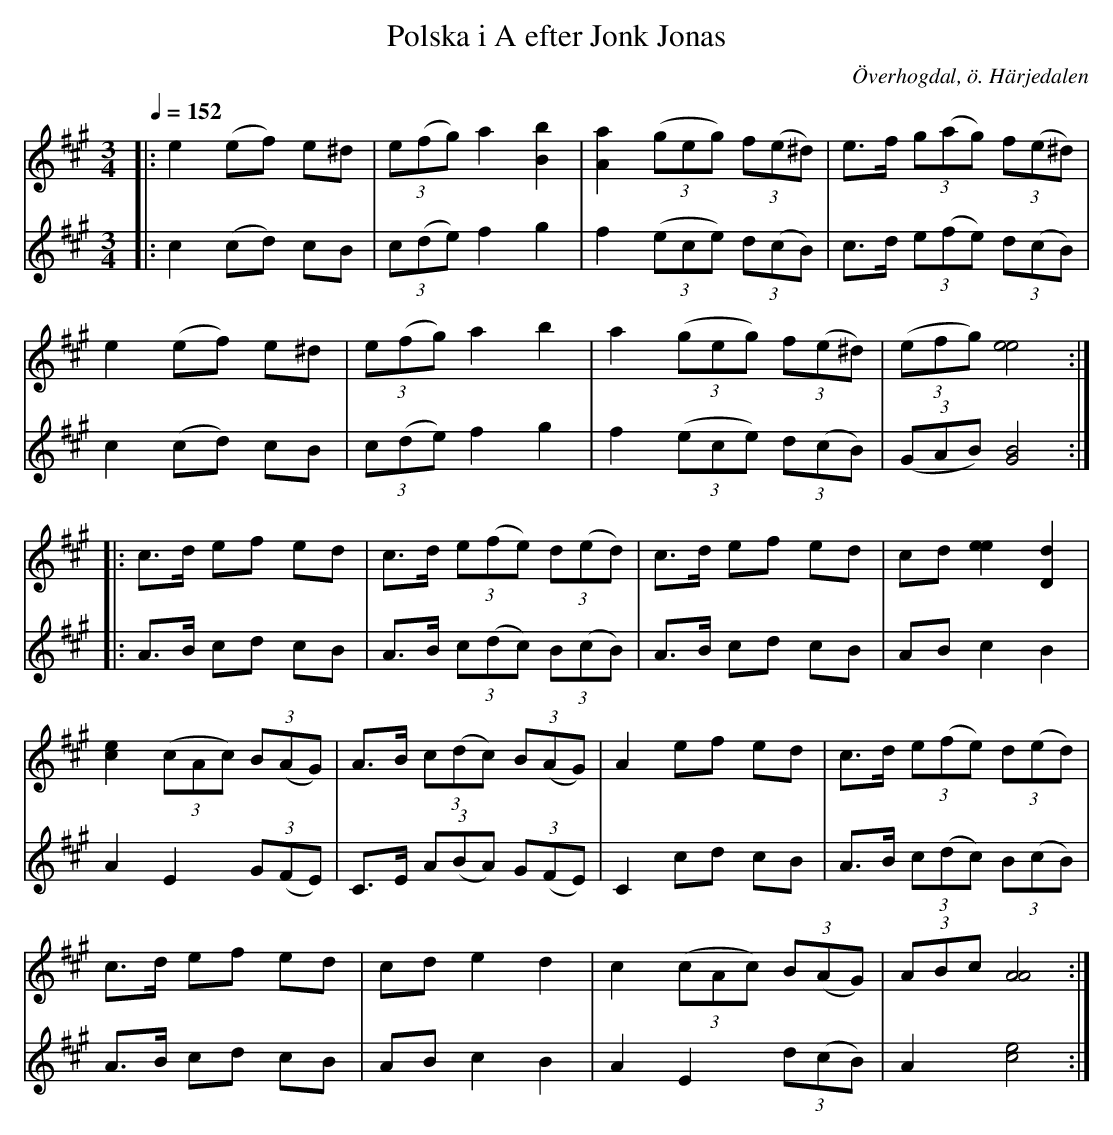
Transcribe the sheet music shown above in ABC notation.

X:1
T:Polska i A efter Jonk Jonas
O:Överhogdal, ö. Härjedalen
M:3/4
L:1/8
Q:1/4=152
K:A
V:1
|:e2 (ef) e^d|(3e(fg) a2 [B2b2]|[A2a2] ((3geg) (3f(e^d)|e>f (3g(ag) (3f(e^d)|!
e2 (ef) e^d|(3e(fg) a2 b2|a2 ((3geg) (3f(e^d)|((3efg) [e4e4]::!
c>d ef ed|c>d (3e(fe) (3d(ed)|c>d ef ed|cd [e2e2] [D2d2]|!
[c2e2] ((3cAc) (3B(AG)|A>B (3c(dc) (3B(AG)|A2 ef ed|c>d (3e(fe) (3d(ed)|!
c>d ef ed|cd e2 d2|c2 ((3cAc) (3B(AG)|(3ABc [A4A4]:|]
V:2
|:c2 (cd) cB|(3c(de) f2 g2|f2 ((3ece) (3d(cB)|c>d (3e(fe) (3d(cB)|!
c2 (cd) cB|(3c(de) f2 g2|f2 ((3ece) (3d(cB)|((3GAB) [G4B4]::!
A>B cd cB|A>B (3c(dc) (3B(cB)|A>B cd cB|AB c2 B2|!
A2 E2 (3G(FE)|C>E (3A(BA) (3G(FE)|C2 cd cB|A>B (3c(dc) (3B(cB)|!
A>B cd cB|AB c2 B2|A2 E2 (3d(cB)|A2 [c4e4]:|]
